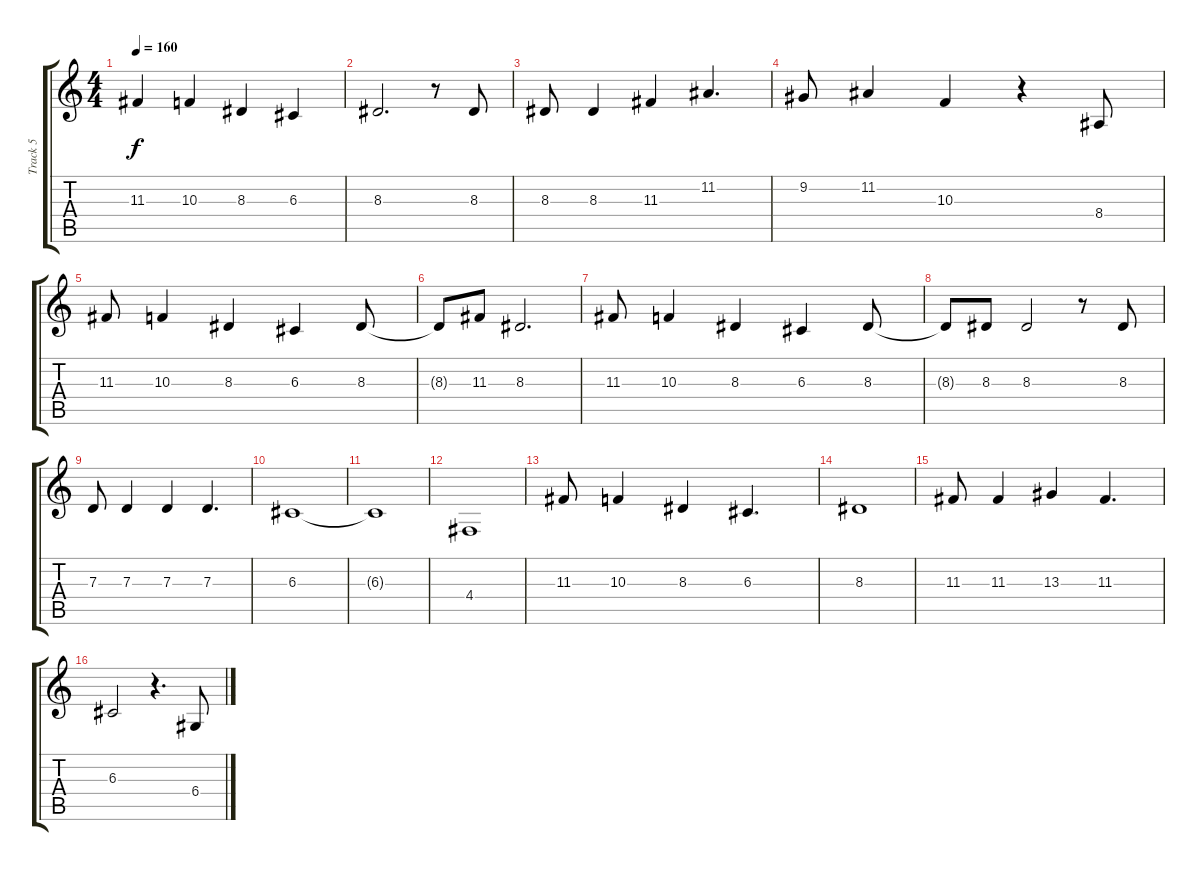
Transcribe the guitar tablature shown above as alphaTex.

\track ("Track 5" "Track 5") {instrument flute}
\staff {score tabs}
\tuning (E4 B3 G3 D3 A2 E2) {hide}
\ts (4 4)
\tempo 160
\clef g2
\ks c
11.3.4{dy f} 10.3.4 8.3.4 6.3.4 |
8.3.2{d} r.8 8.3.8 |
8.3.8 8.3.4 11.3.4 11.2.4{d} |
9.2.8 11.2.4 10.3.4 r.4 8.4.8 |
11.3.8 10.3.4 8.3.4 6.3.4 8.3.8 |
8.3{t}.8 11.3.8 8.3.2{d} |
11.3.8 10.3.4 8.3.4 6.3.4 8.3.8 |
8.3{t}.8 8.3.8 8.3.2 r.8 8.3.8 |
7.3.8 7.3.4 7.3.4 7.3.4{d} |
6.3.1 |
6.3{t}.1 |
4.4.1 |
11.3.8 10.3.4 8.3.4 6.3.4{d} |
8.3.1 |
11.3.8 11.3.4 13.3.4 11.3.4{d} |
6.3.2 r.4{d} 6.4.8
